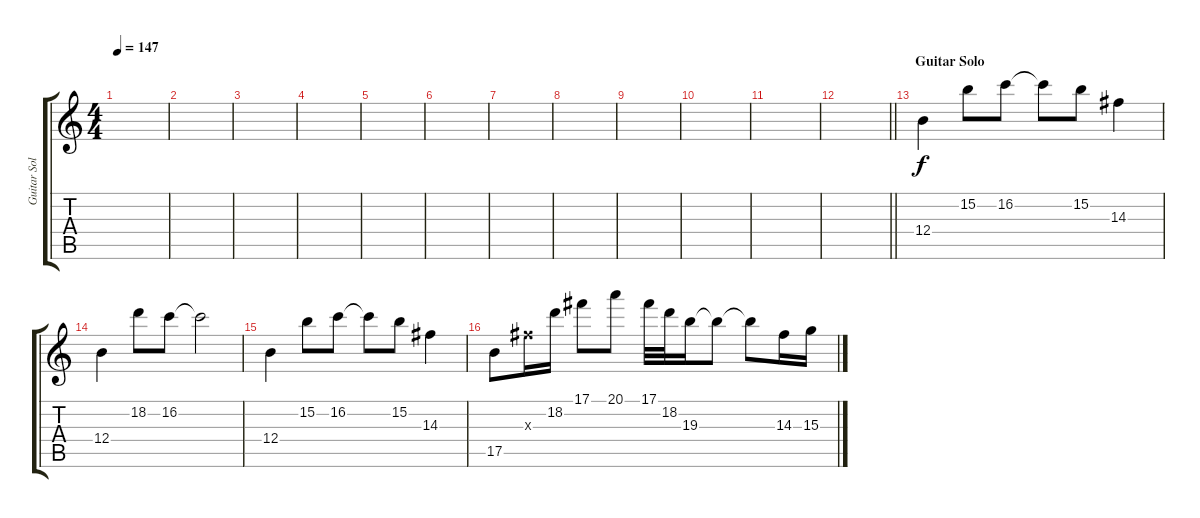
\track ("Guitar Solo (Josh)" "Guitar Sol") {instrument overdrivenguitar}
\staff {score tabs}
\tuning (Db4 Ab3 E3 B2 Gb2 B1) {hide}
\ts (4 4)
\tempo 147
\clef g2
\ks c
|
|
|
|
|
|
|
|
|
|
|
\barLineRight lightlight
|
\section ("" "Guitar Solo")
12.4.4 15.2.8 16.2.8 16.2{t}.8 15.2.8 14.3.4 |
12.4.4 18.2.8 16.2.8 16.2{t}.2 |
12.4.4 15.2.8 16.2.8 16.2{t}.8 15.2.8 14.3.4 |
17.5.8 14.3{x}.16 18.2.16 17.1.8 20.1.8 17.1.32 18.2.32 19.3.16 19.3{t}.8 19.3{t}.8 14.3.16 15.3.16
